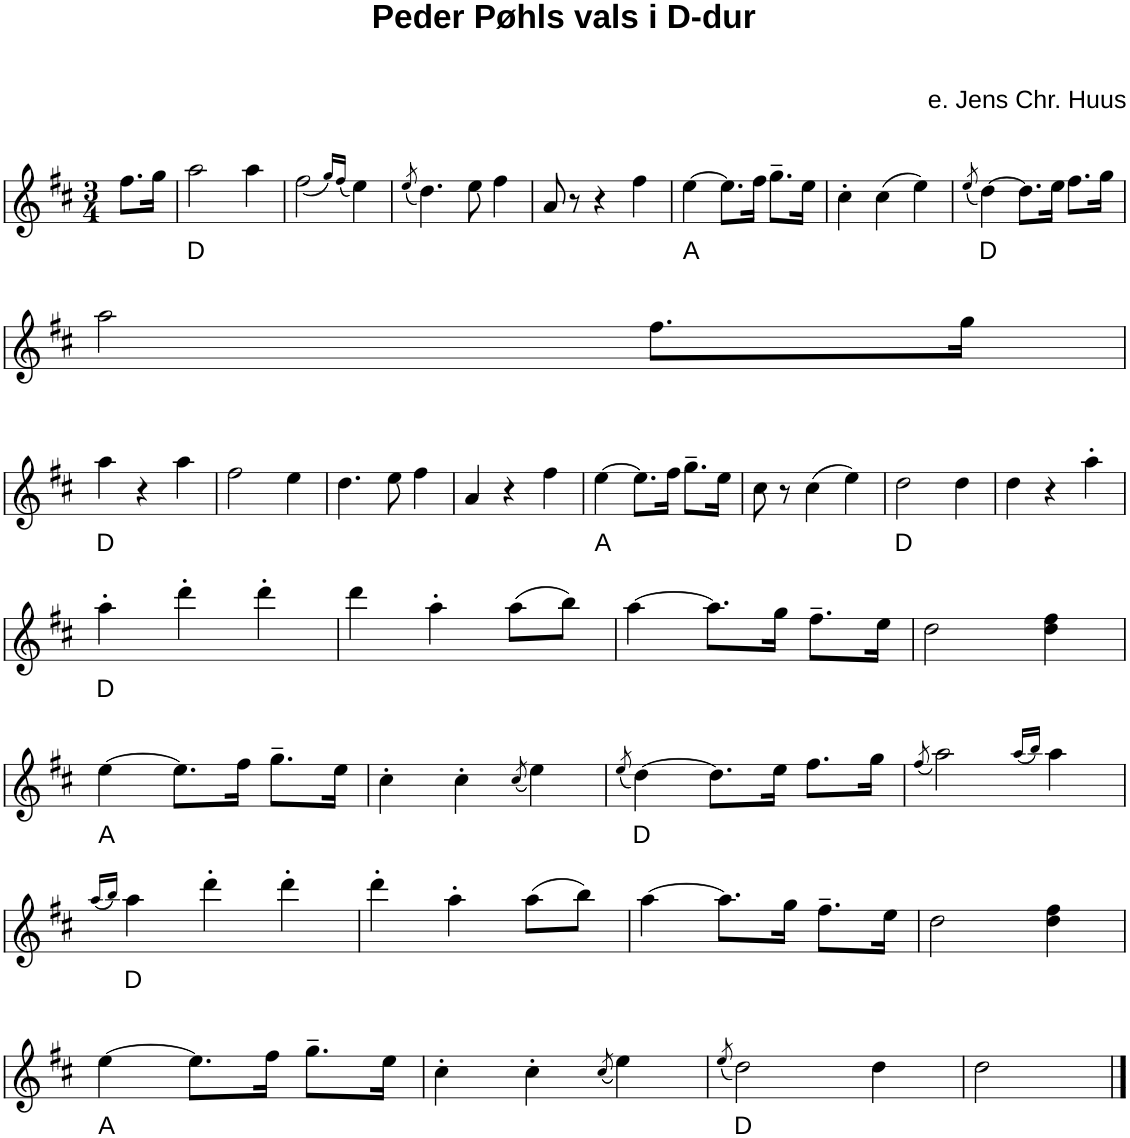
**kern	**harte
*part1	*part1
*staff1	*
*I"Klaver	*
*I'Klav.	*
*clefG2	*
*k[f#c#]	*
*M3/4	*
=	=
8.ff#\L	.
16gg\Jk	.
=1	=1
2aa\	D:maj
4aa\	.
=2	=2
(<2ff#\	.
16qgg/LL)	.
(16qff#/JJ	.
4ee\)	.
=3	=3
(8qee/	.
4.dd\)	.
8ee\	.
4ff#\	.
=4	=4
8a/	.
8r	.
4r	.
4ff#\	.
=5	=5
[4ee\	A:maj
8.ee\L]	.
16ff#\Jk	.
8.gg~\L	.
16ee\Jk	.
=6	=6
4cc#'\	.
(4cc#\	.
4ee\)	.
=7	=7
(8qee/	.
[4dd\)	D:maj
8.dd\L]	.
16ee\Jk	.
8.ff#\L	.
16gg\Jk	.
!!LO:LB:g=z
=8	=8
2aa\	.
8.ff#\L	.
16gg\Jk	.
!!LO:LB:g=z
=9	=9
4aa\	D:maj
4r	.
4aa\	.
=10	=10
2ff#\	.
4ee\	.
=11	=11
4.dd\	.
8ee\	.
4ff#\	.
=12	=12
4a/	.
4r	.
4ff#\	.
=13	=13
[4ee\	A:maj
8.ee\L]	.
16ff#\Jk	.
8.gg~\L	.
16ee\Jk	.
=14	=14
8cc#\	.
8r	.
(4cc#\	.
4ee\)	.
=15	=15
2dd\	D:maj
4dd\	.
=16	=16
4dd\	.
4r	.
4aa'\	.
!!LO:LB:g=z
=17	=17
4aa'\	D:maj
4ddd'\	.
4ddd'\	.
=18	=18
4ddd\	.
4aa'\	.
(8aa\L	.
8bb\J)	.
=19	=19
[4aa\	.
8.aa\L]	.
16gg\Jk	.
8.ff#~\L	.
16ee\Jk	.
=20	=20
2dd\	.
4dd\ 4ff#\	.
!!LO:LB:g=z
=21	=21
[4ee\	A:maj
8.ee\L]	.
16ff#\Jk	.
8.gg~\L	.
16ee\Jk	.
=22	=22
4cc#'\	.
4cc#'\	.
(8qcc#/	.
4ee\)	.
=23	=23
(8qee/	.
[4dd\)	D:maj
8.dd\L]	.
16ee\Jk	.
8.ff#\L	.
16gg\Jk	.
=24	=24
(8qff#/	.
2aa\)	.
(16qaa/LL	.
16qbb/JJ)	.
4aa\	.
!!LO:LB:g=z
=25	=25
(16qaa/LL	.
16qbb/JJ)	.
4aa\	D:maj
4ddd'\	.
4ddd'\	.
=26	=26
4ddd'\	.
4aa'\	.
(8aa\L	.
8bb\J)	.
=27	=27
[4aa\	.
8.aa\L]	.
16gg\Jk	.
8.ff#~\L	.
16ee\Jk	.
=28	=28
2dd\	.
4dd\ 4ff#\	.
!!LO:LB:g=z
=29	=29
[4ee\	A:maj
8.ee\L]	.
16ff#\Jk	.
8.gg~\L	.
16ee\Jk	.
=30	=30
4cc#'\	.
4cc#'\	.
(8qcc#/	.
4ee\)	.
=31	=31
(8qee/	.
2dd\)	D:maj
4dd\	.
=32	=32
2dd\	.
==	==
*-	*-
